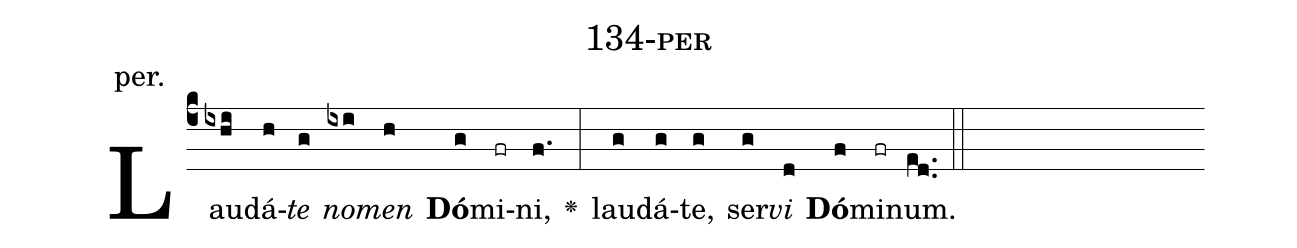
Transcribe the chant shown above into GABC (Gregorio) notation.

name: 134-per;
annotation: per.;
%%
(c4)Lau(ixhi)dá(h)<i>te</i>(g) <i>no</i>(ixi)<i>men</i>(h) <b>Dó</b>(g)mi(fr)ni,(f.) <v>\greheightstar</v>(:) lau(g)dá(g)te,(g) ser(g)<i>vi</i>(d) <b>Dó</b>(f)mi(fr)num.(ed..) (::)


%E(g) u(g) o(g) u(d) a(f) e.(ed..) (::)
